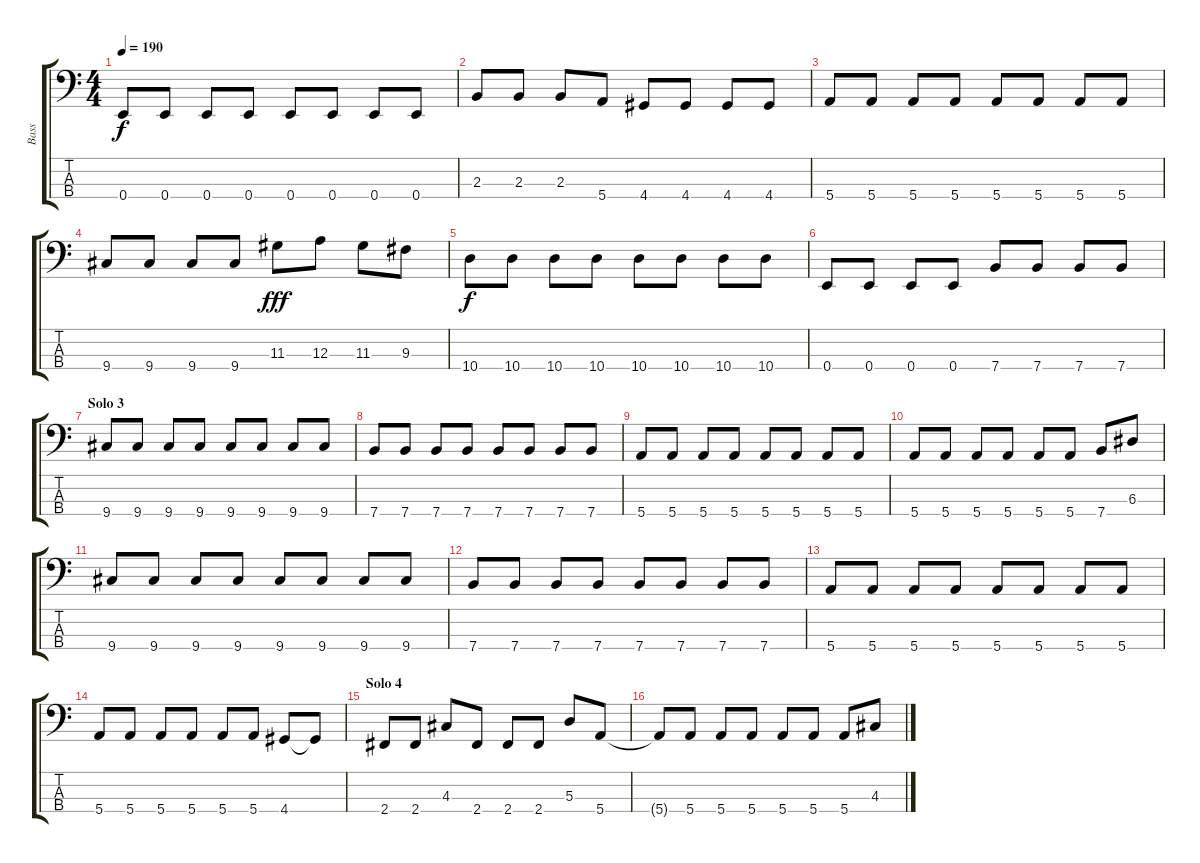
\track ("Bass" "Bass") {instrument electricbassfinger}
\staff {score tabs}
\tuning (G2 D2 A1 E1) {hide}
\ts (4 4)
\tempo 190
\clef f4
\ks c
0.4.8{dy f} 0.4.8 0.4.8 0.4.8 0.4.8 0.4.8 0.4.8 0.4.8 |
2.3.8 2.3.8 2.3.8 5.4.8 4.4.8 4.4.8 4.4.8 4.4.8 |
5.4.8 5.4.8 5.4.8 5.4.8 5.4.8 5.4.8 5.4.8 5.4.8 |
9.4.8 9.4.8 9.4.8 9.4.8 11.3.8{dy fff} 12.3.8 11.3.8 9.3.8 |
10.4.8{dy f} 10.4.8 10.4.8 10.4.8 10.4.8 10.4.8 10.4.8 10.4.8 |
0.4.8 0.4.8 0.4.8 0.4.8 7.4.8 7.4.8 7.4.8 7.4.8 |
\section ("" "Solo 3")
9.4.8 9.4.8 9.4.8 9.4.8 9.4.8 9.4.8 9.4.8 9.4.8 |
7.4.8 7.4.8 7.4.8 7.4.8 7.4.8 7.4.8 7.4.8 7.4.8 |
5.4.8 5.4.8 5.4.8 5.4.8 5.4.8 5.4.8 5.4.8 5.4.8 |
5.4.8 5.4.8 5.4.8 5.4.8 5.4.8 5.4.8 7.4.8 6.3.8 |
9.4.8 9.4.8 9.4.8 9.4.8 9.4.8 9.4.8 9.4.8 9.4.8 |
7.4.8 7.4.8 7.4.8 7.4.8 7.4.8 7.4.8 7.4.8 7.4.8 |
5.4.8 5.4.8 5.4.8 5.4.8 5.4.8 5.4.8 5.4.8 5.4.8 |
5.4.8 5.4.8 5.4.8 5.4.8 5.4.8 5.4.8 4.4.8 4.4{t}.8 |
\section ("" "Solo 4")
2.4.8 2.4.8 4.3.8 2.4.8 2.4.8 2.4.8 5.3.8 5.4.8 |
5.4{t}.8 5.4.8 5.4.8 5.4.8 5.4.8 5.4.8 5.4.8 4.3.8
